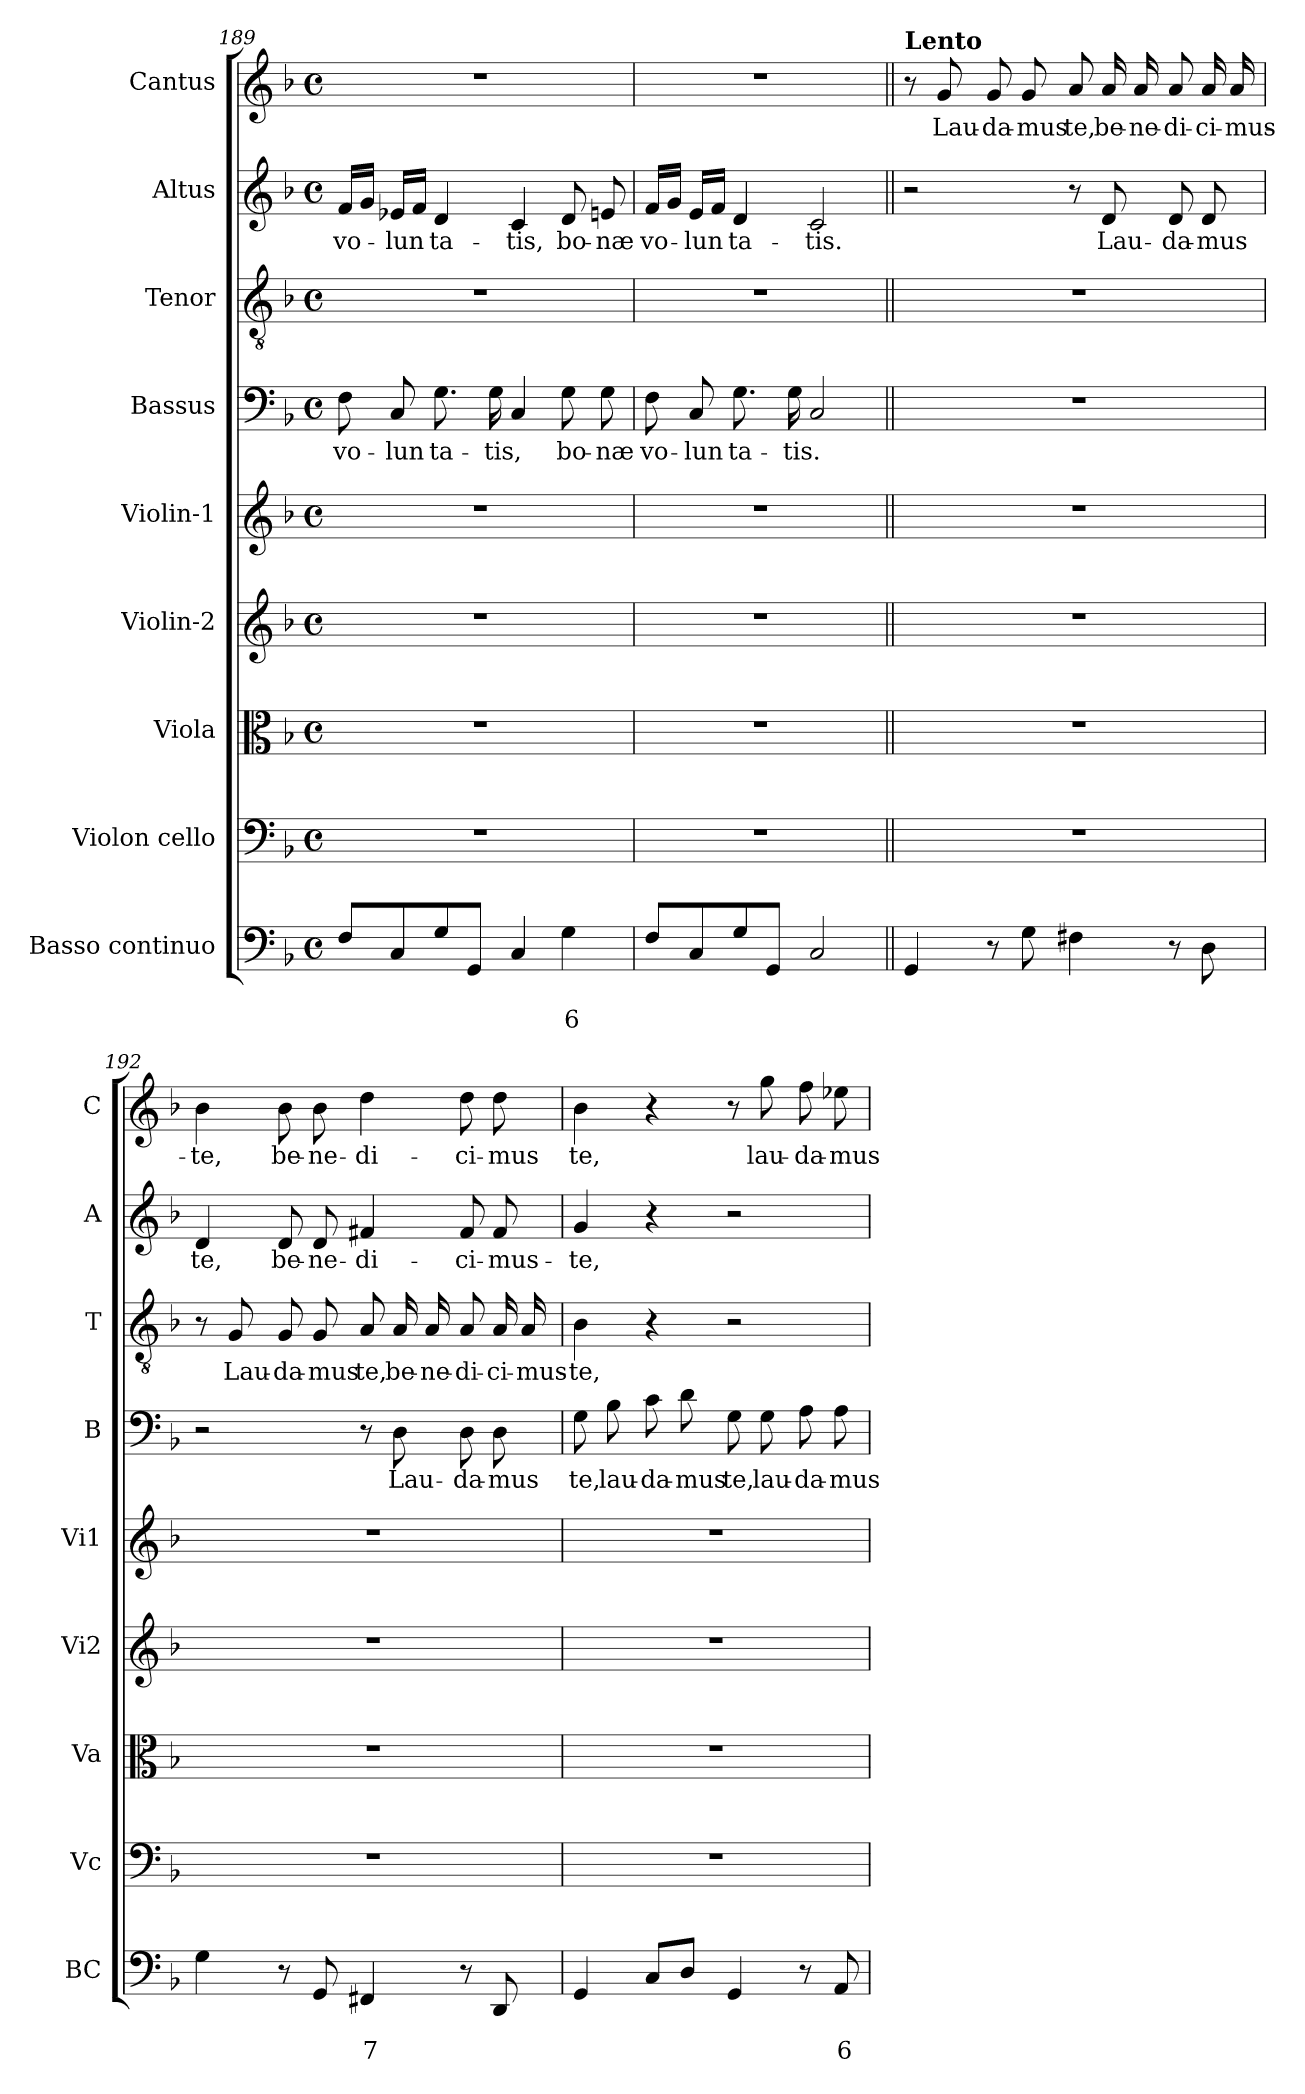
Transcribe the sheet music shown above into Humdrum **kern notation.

**kern	**text	**text	**kern	**kern	**kern	**kern	**kern	**text	**kern	**text	**kern	**text	**kern	**text
*part9	*part9	*part9	*part8	*part7	*part6	*part5	*part4	*part4	*part3	*part3	*part2	*part2	*part1	*part1
*staff9	*staff9	*staff9	*staff8	*staff7	*staff6	*staff5	*staff4	*staff4	*staff3	*staff3	*staff2	*staff2	*staff1	*staff1
*I"Basso continuo	*	*	*I"Violon cello	*I"Viola	*I"Violin-2	*I"Violin-1	*I"Bassus	*	*I"Tenor	*	*I"Altus	*	*I"Cantus	*
*I'BC	*	*	*I'Vc	*I'Va	*I'Vi2	*I'Vi1	*I'B	*	*I'T	*	*I'A	*	*I'C	*
*clefF4	*	*	*clefF4	*clefC3	*clefG2	*clefG2	*clefF4	*	*clefGv2	*	*clefG2	*	*clefG2	*
*k[b-]	*	*	*k[b-]	*k[b-]	*k[b-]	*k[b-]	*k[b-]	*	*k[b-]	*	*k[b-]	*	*k[b-]	*
*F:	*	*	*F:	*F:	*F:	*F:	*F:	*	*F:	*	*F:	*	*F:	*
*M4/4	*	*	*M4/4	*M4/4	*M4/4	*M4/4	*M4/4	*	*M4/4	*	*M4/4	*	*M4/4	*
*met(c)	*	*	*met(c)	*met(c)	*met(c)	*met(c)	*met(c)	*	*met(c)	*	*met(c)	*	*met(c)	*
=189	=189	=189	=189	=189	=189	=189	=189	=189	=189	=189	=189	=189	=189	=189
!	!	!	!	!	!	!	!	!LO:LY:b	!	!	!	!LO:LY:b	!	!
8F/L	.	.	1r	1r	1r	1r	8F\	vo-	1r	.	16f/LL	vo-	1r	.
.	.	.	.	.	.	.	.	.	.	.	16g/JJ	.	.	.
!	!	!	!	!	!	!	!	!LO:LY:b	!	!	!	!LO:LY:b	!	!
8C/	.	.	.	.	.	.	8C/	-lun	.	.	16e-X/LL	-lun	.	.
.	.	.	.	.	.	.	.	.	.	.	16f/JJ	.	.	.
!	!	!	!	!	!	!	!	!LO:LY:b	!	!	!	!LO:LY:b	!	!
8G/	.	.	.	.	.	.	8.G\	ta-	.	.	4d/	ta-	.	.
8GG/J	.	.	.	.	.	.	.	.	.	.	.	.	.	.
!	!	!	!	!	!	!	!	!LO:LY:b	!	!	!	!	!	!
.	.	.	.	.	.	.	16G\	-tis,	.	.	.	.	.	.
!	!	!	!	!	!	!	!	!	!	!	!	!LO:LY:b	!	!
4C/	.	.	.	.	.	.	4C/	.	.	.	4c/	-tis,	.	.
!	!	!LO:LY:b	!	!	!	!	!	!LO:LY:b	!	!	!	!LO:LY:b	!	!
4G\	.	6	.	.	.	.	8G\	bo-	.	.	8d/	bo-	.	.
!	!	!	!	!	!	!	!	!LO:LY:b	!	!	!	!LO:LY:b	!	!
.	.	.	.	.	.	.	8G\	-næ	.	.	8en/	-næ	.	.
=190	=190	=190	=190	=190	=190	=190	=190	=190	=190	=190	=190	=190	=190	=190
!	!	!	!	!	!	!	!	!LO:LY:b	!	!	!	!LO:LY:b	!	!
8F/L	.	.	1r	1r	1r	1r	8F\	vo-	1r	.	16f/LL	vo-	1r	.
.	.	.	.	.	.	.	.	.	.	.	16g/JJ	.	.	.
!	!	!	!	!	!	!	!	!LO:LY:b	!	!	!	!LO:LY:b	!	!
8C/	.	.	.	.	.	.	8C/	-lun	.	.	16e/LL	-lun	.	.
.	.	.	.	.	.	.	.	.	.	.	16f/JJ	.	.	.
!	!	!	!	!	!	!	!	!LO:LY:b	!	!	!	!LO:LY:b	!	!
8G/	.	.	.	.	.	.	8.G\	ta-	.	.	4d/	ta-	.	.
8GG/J	.	.	.	.	.	.	.	.	.	.	.	.	.	.
!	!	!	!	!	!	!	!	!LO:LY:b	!	!	!	!	!	!
.	.	.	.	.	.	.	16G\	-tis.	.	.	.	.	.	.
!	!	!	!	!	!	!	!	!	!	!	!	!LO:LY:b	!	!
2C/	.	.	.	.	.	.	2C/	.	.	.	2c/	-tis.	.	.
!!LO:PB:g=z
=191||	=191||	=191||	=191||	=191||	=191||	=191||	=191||	=191||	=191||	=191||	=191||	=191||	=191||	=191||
!	!	!	!	!	!	!	!	!	!	!	!	!	!LO:TX:a:B:t=Lento	!
4GG/	.	.	1r	1r	1r	1r	1r	.	1r	.	2r	.	8r	.
!	!	!	!	!	!	!	!	!	!	!	!	!	!	!LO:LY:b
.	.	.	.	.	.	.	.	.	.	.	.	.	8g/	Lau-
!	!	!	!	!	!	!	!	!	!	!	!	!	!	!LO:LY:b
8r	.	.	.	.	.	.	.	.	.	.	.	.	8g/	-da-
!	!	!	!	!	!	!	!	!	!	!	!	!	!	!LO:LY:b
8G\	.	.	.	.	.	.	.	.	.	.	.	.	8g/	-mus
!	!	!	!	!	!	!	!	!	!	!	!	!	!	!LO:LY:b
4F#X\	.	.	.	.	.	.	.	.	.	.	8r	.	8a/	te,
!	!	!	!	!	!	!	!	!	!	!	!	!LO:LY:b	!	!LO:LY:b
.	.	.	.	.	.	.	.	.	.	.	8d/	Lau-	16a/	be-
!	!	!	!	!	!	!	!	!	!	!	!	!	!	!LO:LY:b
.	.	.	.	.	.	.	.	.	.	.	.	.	16a/	-ne-
!	!	!	!	!	!	!	!	!	!	!	!	!LO:LY:b	!	!LO:LY:b
8r	.	.	.	.	.	.	.	.	.	.	8d/	-da-	8a/	-di-
!	!	!	!	!	!	!	!	!	!	!	!	!LO:LY:b	!	!LO:LY:b
8D\	.	.	.	.	.	.	.	.	.	.	8d/	-mus	16a/	-ci-
!	!	!	!	!	!	!	!	!	!	!	!	!	!	!LO:LY:b
.	.	.	.	.	.	.	.	.	.	.	.	.	16a/	-mus-
=192	=192	=192	=192	=192	=192	=192	=192	=192	=192	=192	=192	=192	=192	=192
!	!	!	!	!	!	!	!	!	!	!	!	!LO:LY:b	!	!LO:LY:b
4G\	.	.	1r	1r	1r	1r	2r	.	8r	.	4d/	te,	4b-\	-te,
!	!	!	!	!	!	!	!	!	!	!LO:LY:b	!	!	!	!
.	.	.	.	.	.	.	.	.	8G/	Lau-	.	.	.	.
!	!	!	!	!	!	!	!	!	!	!LO:LY:b	!	!LO:LY:b	!	!LO:LY:b
8r	.	.	.	.	.	.	.	.	8G/	-da-	8d/	be-	8b-\	be-
!	!	!	!	!	!	!	!	!	!	!LO:LY:b	!	!LO:LY:b	!	!LO:LY:b
8GG/	.	.	.	.	.	.	.	.	8G/	-mus	8d/	-ne-	8b-\	-ne-
!	!	!LO:LY:b	!	!	!	!	!	!	!	!LO:LY:b	!	!LO:LY:b	!	!LO:LY:b
4FF#X/	.	7	.	.	.	.	8r	.	8A/	te,	4f#X/	-di-	4dd\	-di-
!	!	!	!	!	!	!	!	!LO:LY:b	!	!LO:LY:b	!	!	!	!
.	.	.	.	.	.	.	8D\	Lau-	16A/	be-	.	.	.	.
!	!	!	!	!	!	!	!	!	!	!LO:LY:b	!	!	!	!
.	.	.	.	.	.	.	.	.	16A/	-ne-	.	.	.	.
!	!	!	!	!	!	!	!	!LO:LY:b	!	!LO:LY:b	!	!LO:LY:b	!	!LO:LY:b
8r	.	.	.	.	.	.	8D\	-da-	8A/	-di-	8f#/	-ci-	8dd\	-ci-
!	!	!	!	!	!	!	!	!LO:LY:b	!	!LO:LY:b	!	!LO:LY:b	!	!LO:LY:b
8DD/	.	.	.	.	.	.	8D\	-mus	16A/	-ci-	8f#/	-mus-	8dd\	-mus
!	!	!	!	!	!	!	!	!	!	!LO:LY:b	!	!	!	!
.	.	.	.	.	.	.	.	.	16A/	-mus-	.	.	.	.
=193	=193	=193	=193	=193	=193	=193	=193	=193	=193	=193	=193	=193	=193	=193
!	!	!	!	!	!	!	!	!LO:LY:b	!	!LO:LY:b	!	!LO:LY:b	!	!LO:LY:b
4GG/	.	.	1r	1r	1r	1r	8G\	te,	4B-\	-te,	4g/	-te,	4b-\	te,
!	!	!	!	!	!	!	!	!LO:LY:b	!	!	!	!	!	!
.	.	.	.	.	.	.	8B-\	lau-	.	.	.	.	.	.
!	!	!	!	!	!	!	!	!LO:LY:b	!	!	!	!	!	!
8C/L	.	.	.	.	.	.	8c\	-da-	4r	.	4r	.	4r	.
!	!	!	!	!	!	!	!	!LO:LY:b	!	!	!	!	!	!
8D/J	.	.	.	.	.	.	8d\	-mus	.	.	.	.	.	.
!	!	!	!	!	!	!	!	!LO:LY:b	!	!	!	!	!	!
4GG/	.	.	.	.	.	.	8G\	te,	2r	.	2r	.	8r	.
!	!	!	!	!	!	!	!	!LO:LY:b	!	!	!	!	!	!LO:LY:b
.	.	.	.	.	.	.	8G\	lau-	.	.	.	.	8gg\	lau-
!	!	!	!	!	!	!	!	!LO:LY:b	!	!	!	!	!	!LO:LY:b
8r	.	.	.	.	.	.	8A\	-da-	.	.	.	.	8ff\	-da-
!	!	!LO:LY:b	!	!	!	!	!	!LO:LY:b	!	!	!	!	!	!LO:LY:b
8AA/	.	6	.	.	.	.	8A\	-mus	.	.	.	.	8ee-X\	-mus
=	=	=	=	=	=	=	=	=	=	=	=	=	=	=
*-	*-	*-	*-	*-	*-	*-	*-	*-	*-	*-	*-	*-	*-	*-
